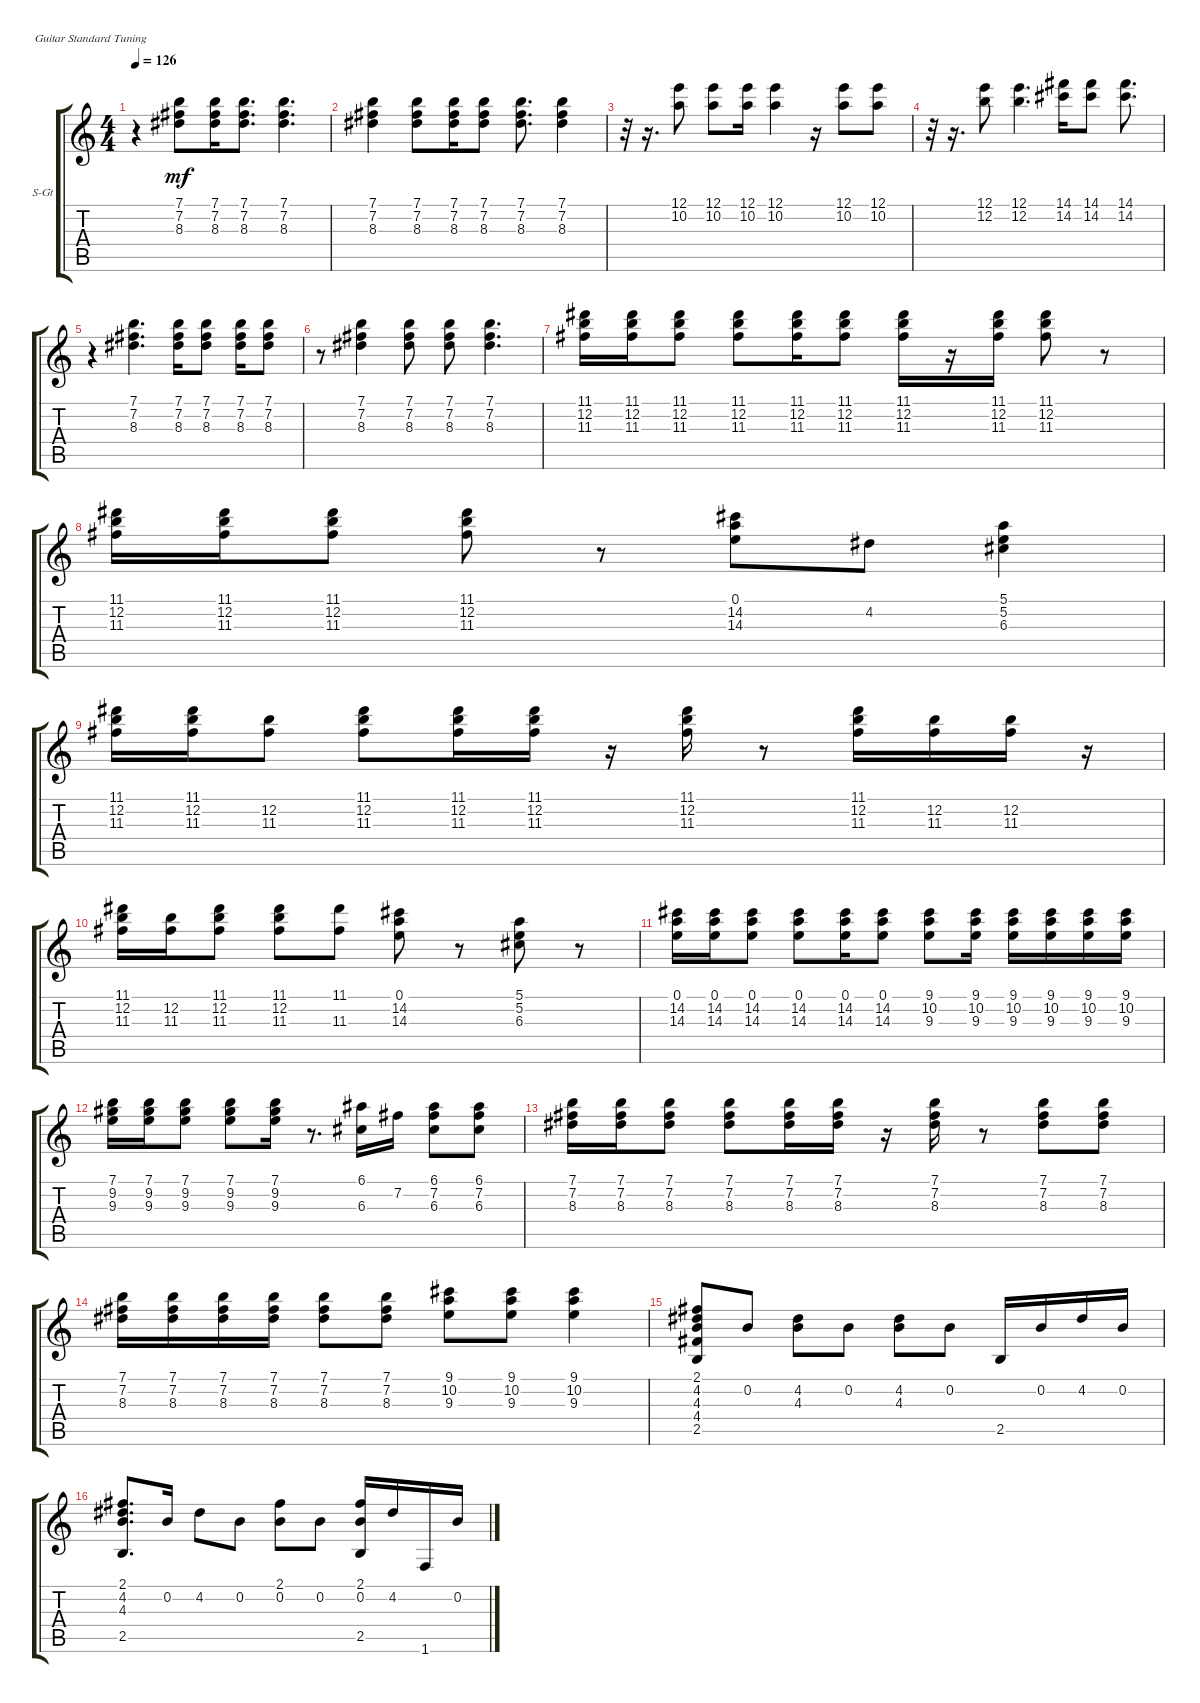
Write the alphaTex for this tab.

\bracketExtendMode groupsimilarinstruments
\firstSystemTrackNameOrientation horizontal
\otherSystemsTrackNameOrientation horizontal
\track ("Steel Guitar" "S-Gt") {instrument acousticguitarsteel}
\staff {score tabs}
\tuning (E4 B3 G3 D3 A2 E2)
\ts (4 4)
\tempo 126
\clef g2
\ks c
r.4{dy mf} (7.1 8.3 7.2).8 (7.1 8.3 7.2).16 (7.1 8.3 7.2).8{d} (7.1 8.3 7.2).4{d} |
(7.1 8.3 7.2).4 (7.1 8.3 7.2).8 (7.1 8.3 7.2).16 (7.1 8.3 7.2).8 (7.1 8.3 7.2).8{d} (7.1 8.3 7.2).4 |
r.32 r.16{d} (12.1 10.2).8 (12.1 10.2).8 (12.1 10.2).16 (12.1 10.2).4 r.16 (12.1 10.2).8 (12.1 10.2).8 |
r.32 r.16{d} (12.1 12.2).8 (12.1 12.2).4{d} (14.2 14.1).16 (14.2 14.1).8 (14.2 14.1).8{d} |
r.4 (7.1 8.3 7.2).4{d} (7.1 8.3 7.2).16 (7.1 8.3 7.2).8 (7.1 8.3 7.2).16 (7.1 8.3 7.2).8 |
r.8 (7.1 8.3 7.2).4 (7.1 8.3 7.2).8 (7.1 8.3 7.2).8 (7.1 8.3 7.2).4{d} |
(11.1 12.2 11.3).16 (11.1 11.3 12.2).16 (11.1 12.2 11.3).8 (11.1 11.3 12.2).8 (11.1 11.3 12.2).16 (11.1 12.2 11.3).8 (11.1 11.3 12.2).16 r.16 (11.1 12.2 11.3).16 (11.1 12.2 11.3).8 r.8 |
(11.1 12.2 11.3).16 (11.1 12.2 11.3).16 (11.1 12.2 11.3).8 (11.1 12.2 11.3).8 r.8 (0.1 14.2 14.3).8 4.2.8 (5.1 6.3 5.2).4 |
(11.1 11.3 12.2).16 (11.1 11.3 12.2).16 (12.2 11.3).8 (11.1 12.2 11.3).8 (11.1 12.2 11.3).16 (11.1 12.2 11.3).16 r.16 (11.1 11.3 12.2).16 r.8 (11.1 12.2 11.3).16 (12.2 11.3).16 (12.2 11.3).16 r.16 |
(11.1 12.2 11.3).16 (12.2 11.3).16 (11.1 12.2 11.3).8 (11.1 12.2 11.3).8 (11.1 11.3).8 (0.1 14.2 14.3).8 r.8 (5.1 5.2 6.3).8 r.8 |
(0.1 14.2 14.3).16 (0.1 14.2 14.3).16 (0.1 14.3 14.2).8 (0.1 14.3 14.2).8 (0.1 14.2 14.3).16 (0.1 14.2 14.3).8 (9.1 10.2 9.3).8 (9.3 9.1 10.2).16 (9.1 10.2 9.3).16 (9.1 10.2 9.3).16 (9.1 10.2 9.3).16 (9.1 10.2 9.3).16 |
(7.1 9.2 9.3).16 (7.1 9.2 9.3).16 (7.1 9.2 9.3).8 (7.1 9.2 9.3).8 (7.1 9.2 9.3).16 r.8{d} (6.1 6.3).16 7.2.16 (6.1 6.3 7.2).8 (6.1 7.2 6.3).8 |
(7.1 7.2 8.3).16 (7.1 8.3 7.2).16 (7.1 7.2 8.3).8 (7.1 7.2 8.3).8 (7.2 7.1 8.3).16 (7.1 8.3 7.2).16 r.16 (7.1 8.3 7.2).16 r.8 (7.1 7.2 8.3).8 (7.2 7.1 8.3).8 |
(7.1 7.2 8.3).16 (7.1 7.2 8.3).16 (7.2 8.3 7.1).16 (7.1 7.2 8.3).16 (7.1 7.2 8.3).8 (7.2 7.1 8.3).8 (9.1 9.3 10.2).8 (9.1 9.3 10.2).8 (9.1 10.2 9.3).4 |
(2.5 4.2 2.1 4.3 4.4).8 0.2.8 (4.2 4.3).8 0.2.8 (4.2 4.3).8 0.2.8 2.5.16 0.2.16 4.2.16 0.2.16 |
(2.5 2.1 4.2 4.3).8{d} 0.2.16 4.2.8 0.2.8 (2.1 0.2).8 0.2.8 (0.2 2.1 2.5).16 4.2.16 1.6.16 0.2.16
